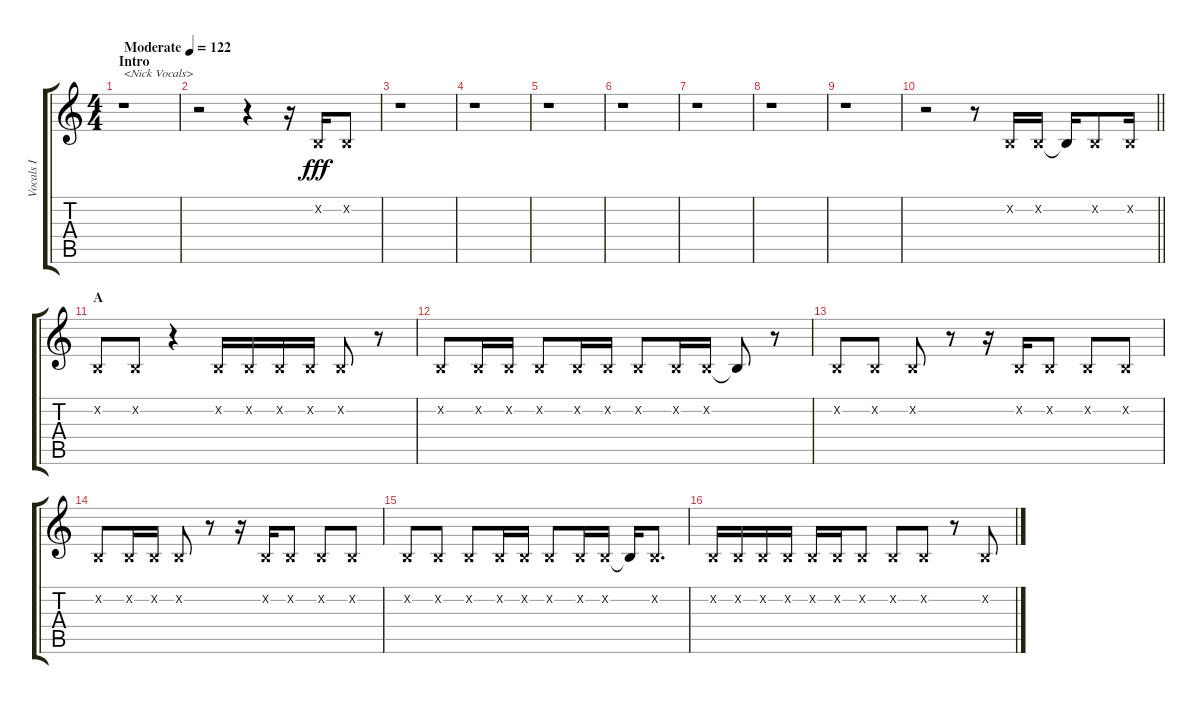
\track ("Vocals I" "Vocals I") {instrument voiceoohs}
\staff {score tabs}
\tuning (E4 B3 G3 D3 A2 E2) {hide}
\ts (4 4)
\section ("" "Intro")
\tempo (122 "Moderate")
\clef g2
\ks c
r.1{txt "<Nick Vocals>" dy fff instrument voiceoohs} |
r.2 r.4 r.16 0.2{x}.16 0.2{x}.8 |
r.1 |
r.1 |
r.1 |
r.1 |
r.1 |
r.1 |
r.1 |
\barLineRight lightlight
r.2 r.8 0.2{x}.16 0.2{x}.16 0.2{t}.16 0.2{x}.8 0.2{x}.16 |
\section ("" "A")
0.2{x}.8 0.2{x}.8 r.4 0.2{x}.16 0.2{x}.16 0.2{x}.16 0.2{x}.16 0.2{x}.8 r.8 |
0.2{x}.8 0.2{x}.16 0.2{x}.16 0.2{x}.8 0.2{x}.16 0.2{x}.16 0.2{x}.8 0.2{x}.16 0.2{x}.16 0.2{t}.8 r.8 |
0.2{x}.8 0.2{x}.8 0.2{x}.8 r.8 r.16 0.2{x}.16 0.2{x}.8 0.2{x}.8 0.2{x}.8 |
0.2{x}.8 0.2{x}.16 0.2{x}.16 0.2{x}.8 r.8 r.16 0.2{x}.16 0.2{x}.8 0.2{x}.8 0.2{x}.8 |
0.2{x}.8 0.2{x}.8 0.2{x}.8 0.2{x}.16 0.2{x}.16 0.2{x}.8 0.2{x}.16 0.2{x}.16 0.2{t}.16 0.2{x}.8{d} |
0.2{x}.16 0.2{x}.16 0.2{x}.16 0.2{x}.16 0.2{x}.16 0.2{x}.16 0.2{x}.8 0.2{x}.8 0.2{x}.8 r.8 0.2{x}.8
